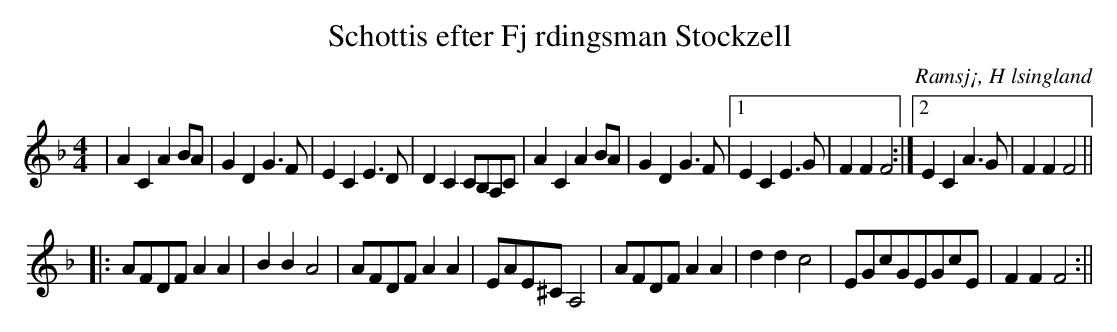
X:1
T: Schottis efter Fj rdingsman Stockzell
O: Ramsj¡, H lsingland
M: 4/4
L: 1/8
K: F
|A2 C2 A2 BA|G2 D2 G2>F2|E2 C2 E2>D2|D2 C2 CB,A,C|A2 C2 A2 BA|G2 D2 G2>F2|1 E2 C2 E2>G2|F2 F2 F4:|2 E2 C2 A2>G2|F2 F2 F4||
|:AFDF A2 A2| B2 B2 A4|AFDF A2 A2|EAE^CA,4|AFDF A2 A2| d2 d2 c4|EGcGEGcE|F2 F2 F4:||
